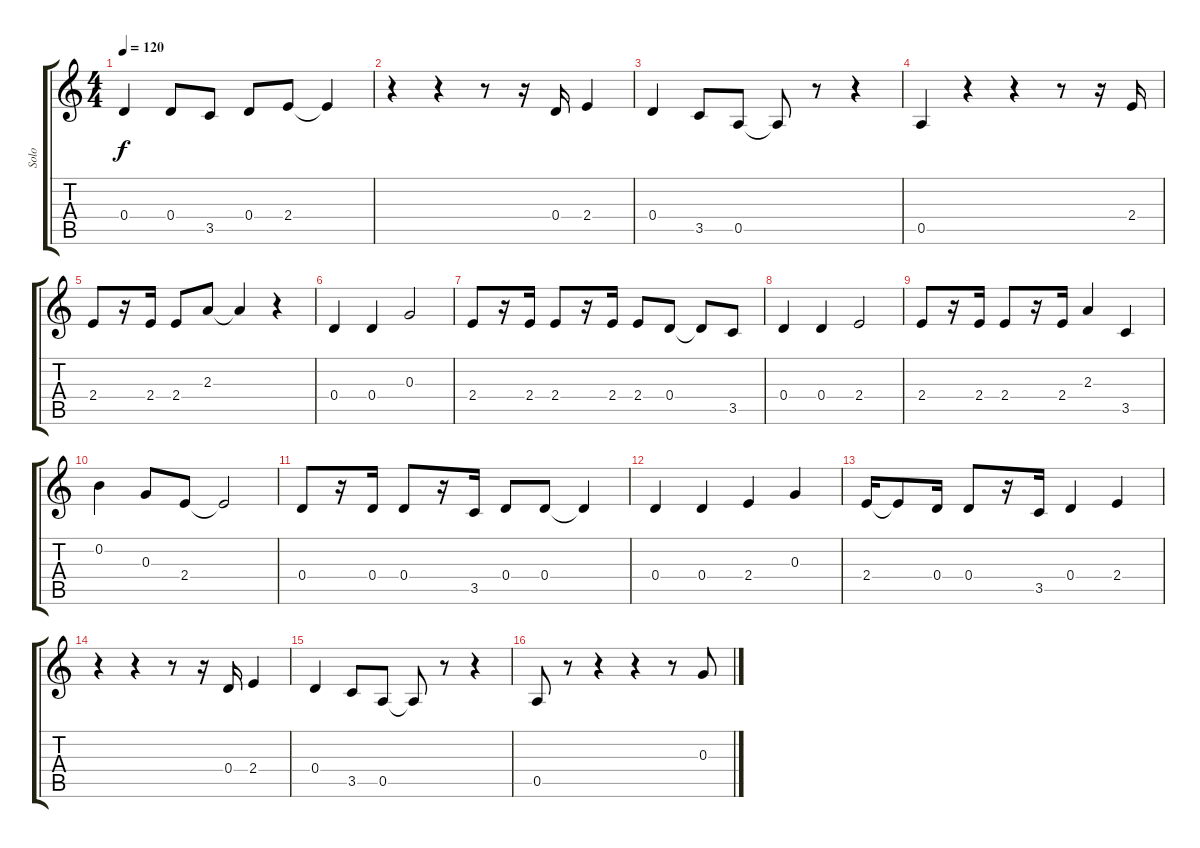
\track ("Solo" "Solo") {instrument acousticguitarsteel}
\staff {score tabs}
\tuning (E4 B3 G3 D3 A2 E2) {hide}
\ts (4 4)
\tempo 120
\clef g2
\ks c
0.4.4{dy f} 0.4.8 3.5.8 0.4.8 2.4.8 2.4{t}.4 |
r.4 r.4 r.8 r.16 0.4.16 2.4.4 |
0.4.4 3.5.8 0.5.8 0.5{t}.8 r.8 r.4 |
0.5.4 r.4 r.4 r.8 r.16 2.4.16 |
2.4.8 r.16 2.4.16 2.4.8 2.3.8 2.3{t}.4 r.4 |
0.4.4 0.4.4 0.3.2 |
2.4.8 r.16 2.4.16 2.4.8 r.16 2.4.16 2.4.8 0.4.8 0.4{t}.8 3.5.8 |
0.4.4 0.4.4 2.4.2 |
2.4.8 r.16 2.4.16 2.4.8 r.16 2.4.16 2.3.4 3.5.4 |
0.2.4 0.3.8 2.4.8 2.4{t}.2 |
0.4.8 r.16 0.4.16 0.4.8 r.16 3.5.16 0.4.8 0.4.8 0.4{t}.4 |
0.4.4 0.4.4 2.4.4 0.3.4 |
2.4.16 2.4{t}.8 0.4.16 0.4.8 r.16 3.5.16 0.4.4 2.4.4 |
r.4 r.4 r.8 r.16 0.4.16 2.4.4 |
0.4.4 3.5.8 0.5.8 0.5{t}.8 r.8 r.4 |
0.5.8 r.8 r.4 r.4 r.8 0.3.8
